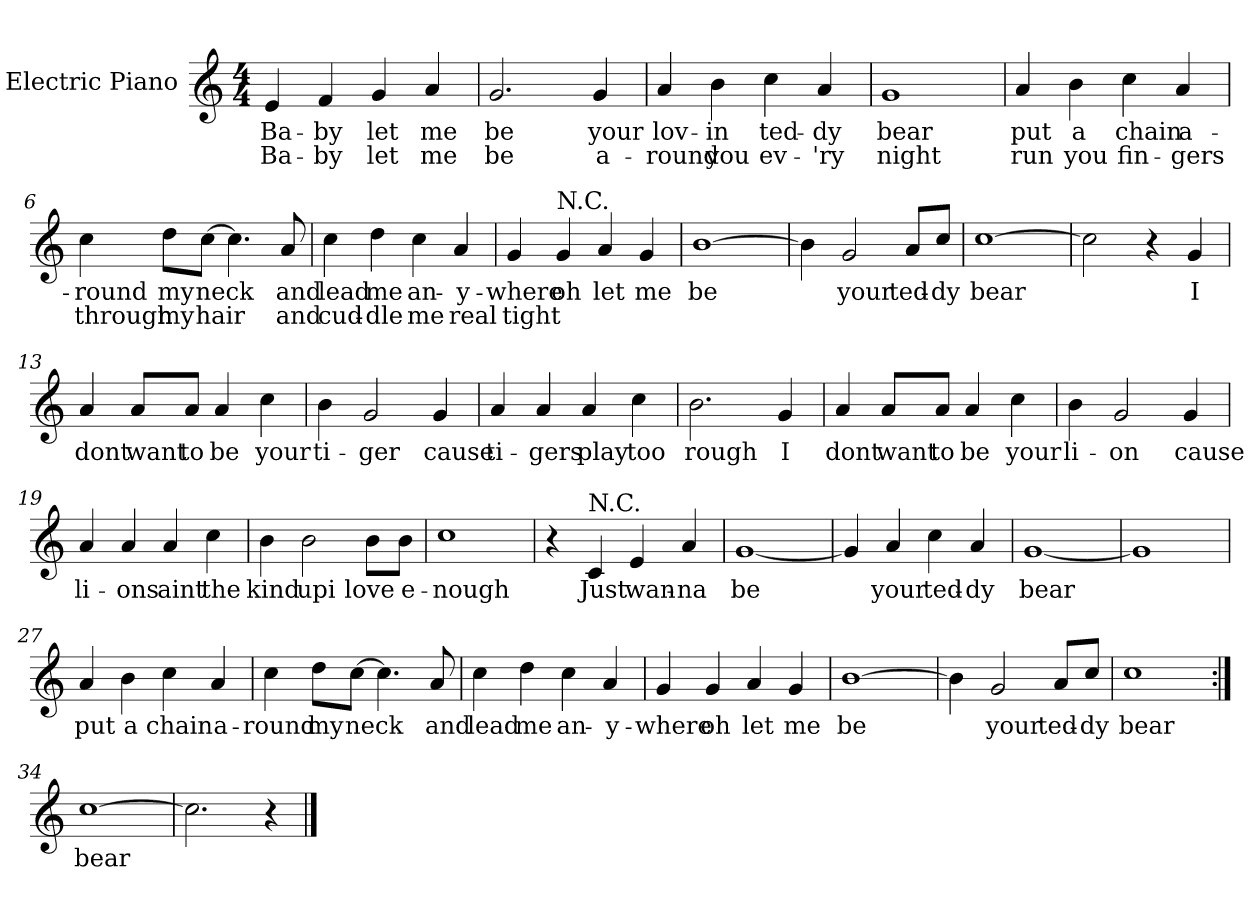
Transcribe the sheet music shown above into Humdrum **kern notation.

**kern	**text	**text
*part1	*part1	*part1
*staff1	*staff1	*staff1
*I"Electric Piano	*	*
*I'E.Pno	*	*
*clefG2	*	*
*k[]	*	*
*C:	*	*
*M4/4	*	*
=1	=1	=1
4e/	Ba-	Ba-
4f/	-by	-by
4g/	let	let
4a/	me	me
=2	=2	=2
2.g/	be	be
4g/	your	a-
=3	=3	=3
4a/	lov-	-round
4b\	-in	you
4cc\	ted-	ev-
4a/	-dy	-'ry
=4	=4	=4
1g	bear	night
=5	=5	=5
4a/	put	run
4b\	a	you
4cc\	chain	fin-
4a/	a-	-gers
!!LO:LB:g=z
=6	=6	=6
4cc\	-round	through
8dd\L	my	my
[8cc\J	neck	hair
4.cc\]	.	.
8a/	and	and
=7	=7	=7
4cc\	lead	cud-
4dd\	me	-dle
4cc\	an-	me
4a/	-y-	real
=8	=8	=8
4g/	-where	tight
!LO:TX:a:t=N.C.	!	!
4g/	oh	.
4a/	let	.
4g/	me	.
=9	=9	=9
[1b	be	.
!!LO:LB:g=z
=10	=10	=10
4b\]	.	.
2g/	your	.
8a/L	ted-	.
8cc/J	-dy	.
=11	=11	=11
[1cc	bear	.
=12	=12	=12
2cc\]	.	.
4r	.	.
4g/	I	.
=13	=13	=13
4a/	dont	.
8a/L	want	.
8a/J	to	.
4a/	be	.
4cc\	your	.
=14	=14	=14
4b\	ti-	.
2g/	-ger	.
4g/	cause	.
!!LO:LB:g=z
=15	=15	=15
4a/	ti-	.
4a/	-gers	.
4a/	play	.
4cc\	too	.
=16	=16	=16
2.b\	rough	.
4g/	I	.
=17	=17	=17
4a/	dont	.
8a/L	want	.
8a/J	to	.
4a/	be	.
4cc\	your	.
=18	=18	=18
4b\	li-	.
2g/	-on	.
4g/	cause	.
=19	=19	=19
4a/	li-	.
4a/	-ons	.
4a/	aint	.
4cc\	the	.
!!LO:LB:g=z
=20	=20	=20
4b\	kind	.
2b\	upi	.
8b\L	love	.
8b\J	e-	.
=21	=21	=21
1cc	-nough	.
=22	=22	=22
4r	.	.
!LO:TX:a:t=N.C.	!	!
4c/	Just	.
4e/	wan-	.
4a/	-na	.
=23	=23	=23
[1g	be	.
=24	=24	=24
4g/]	.	.
4a/	your	.
4cc\	ted-	.
4a/	-dy	.
=25	=25	=25
[1g	bear	.
=26	=26	=26
1g]	.	.
!!LO:LB:g=z
=27	=27	=27
4a/	put	.
4b\	a	.
4cc\	chain	.
4a/	a-	.
=28	=28	=28
4cc\	-round	.
8dd\L	my	.
[8cc\J	neck	.
4.cc\]	.	.
8a/	and	.
=29	=29	=29
4cc\	lead	.
4dd\	me	.
4cc\	an-	.
4a/	-y-	.
=30	=30	=30
4g/	-where	.
4g/	oh	.
4a/	let	.
4g/	me	.
=31	=31	=31
[1b	be	.
!!LO:LB:g=z
=32	=32	=32
4b\]	.	.
2g/	your	.
8a/L	ted-	.
8cc/J	-dy	.
=33	=33	=33
1cc	bear	.
=34:|!	=34:|!	=34:|!
[1cc	bear	.
=35	=35	=35
2.cc\]	.	.
4r	.	.
==	==	==
*-	*-	*-
